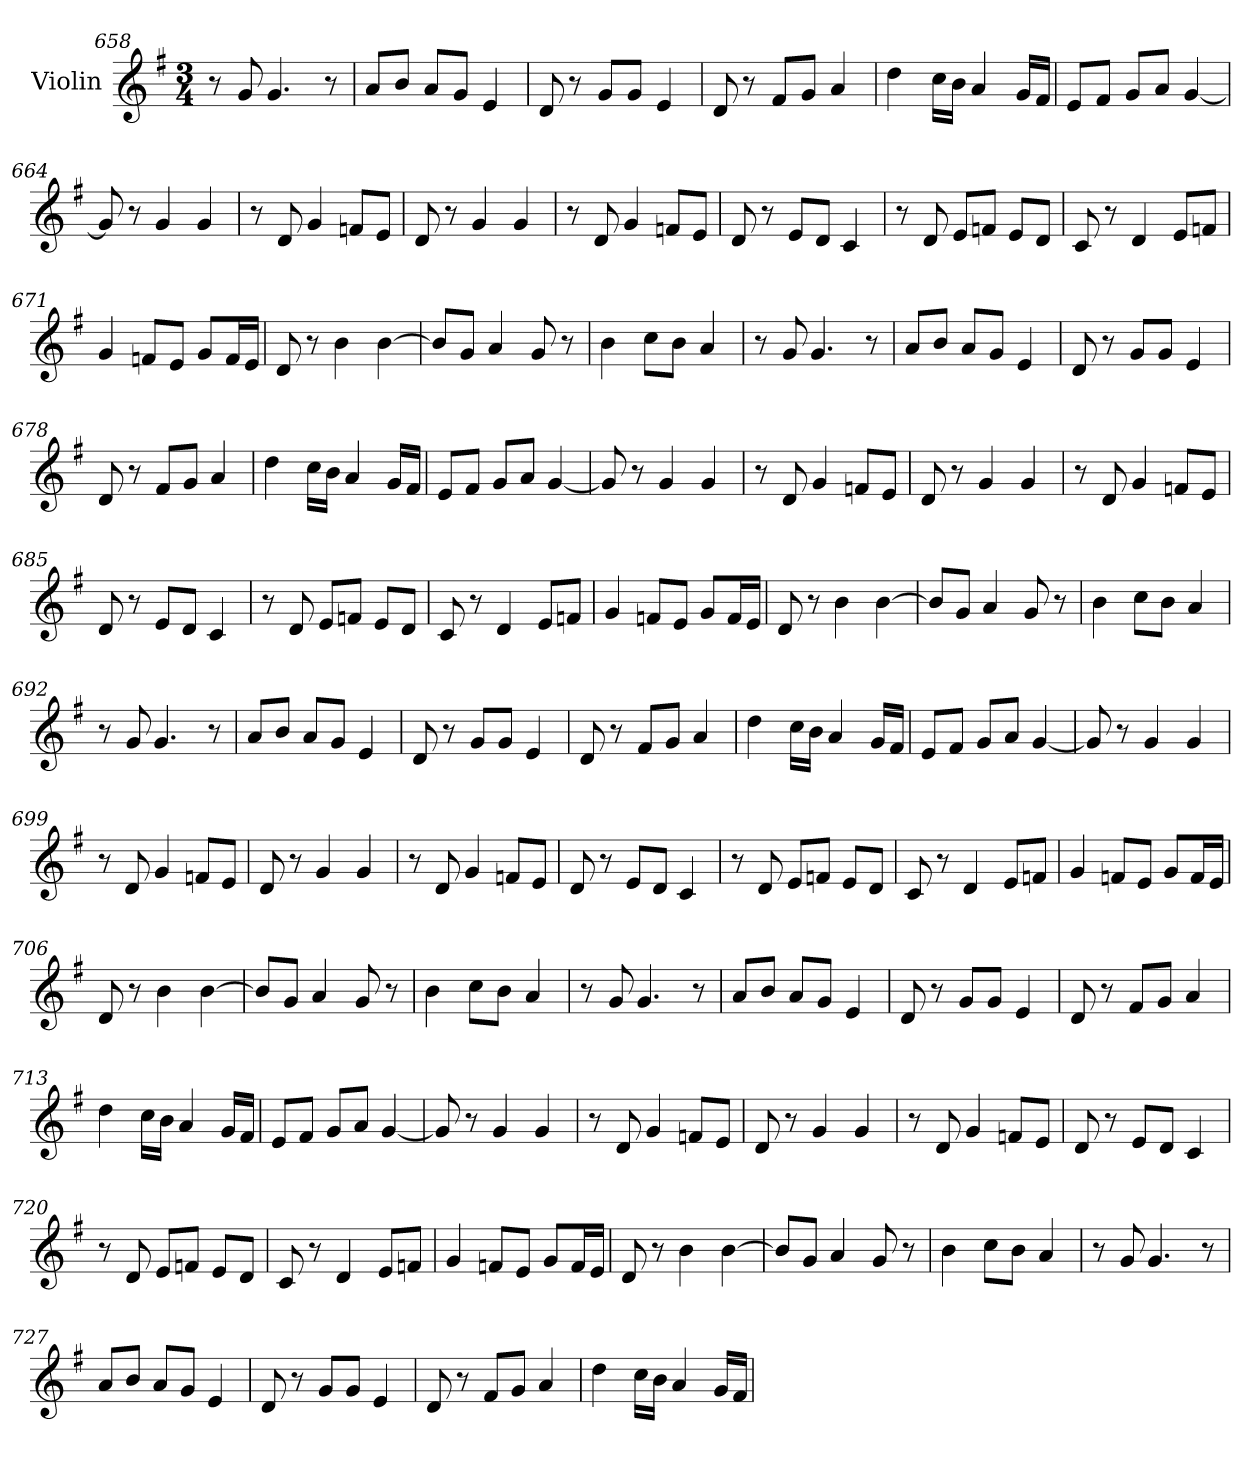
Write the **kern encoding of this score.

**kern
*part1
*staff1
*I"Violin
!!LO:LB:g=z
*clefG2
*k[f#]
*G:
*M3/4
=658
8r
8g/
4.g/
8r
=659
8a/L
8b/J
8a/L
8g/J
4e/
=660
8d/
8r
8g/L
8g/J
4e/
=661
8d/
8r
8f#/L
8g/J
4a/
=662
4dd\
16cc\LL
16b\JJ
4a/
16g/LL
16f#/JJ
=663
8e/L
8f#/J
8g/L
8a/J
[4g/
!!LO:LB:g=z
=664
8g/]
8r
4g/
4g/
=665
8r
8d/
4g/
8fn/L
8e/J
=666
8d/
8r
4g/
4g/
=667
8r
8d/
4g/
8fn/L
8e/J
=668
8d/
8r
8e/L
8d/J
4c/
=669
8r
8d/
8e/L
8fn/J
8e/L
8d/J
!!LO:LB:g=z
=670
8c/
8r
4d/
8e/L
8fn/J
=671
4g/
8fn/L
8e/J
8g/L
16f/L
16e/JJ
=672
8d/
8r
4b\
[4b\
=673
8b/L]
8g/J
4a/
8g/
8r
=674
4b\
8cc\L
8b\J
4a/
=675
8r
8g/
4.g/
8r
!!LO:PB:g=z
=676
8a/L
8b/J
8a/L
8g/J
4e/
=677
8d/
8r
8g/L
8g/J
4e/
=678
8d/
8r
8f#/L
8g/J
4a/
=679
4dd\
16cc\LL
16b\JJ
4a/
16g/LL
16f#/JJ
=680
8e/L
8f#/J
8g/L
8a/J
[4g/
=681
8g/]
8r
4g/
4g/
!!LO:LB:g=z
=682
8r
8d/
4g/
8fn/L
8e/J
=683
8d/
8r
4g/
4g/
=684
8r
8d/
4g/
8fn/L
8e/J
=685
8d/
8r
8e/L
8d/J
4c/
=686
8r
8d/
8e/L
8fn/J
8e/L
8d/J
=687
8c/
8r
4d/
8e/L
8fn/J
!!LO:LB:g=z
=688
4g/
8fn/L
8e/J
8g/L
16f/L
16e/JJ
=689
8d/
8r
4b\
[4b\
=690
8b/L]
8g/J
4a/
8g/
8r
=691
4b\
8cc\L
8b\J
4a/
=692
8r
8g/
4.g/
8r
=693
8a/L
8b/J
8a/L
8g/J
4e/
!!LO:LB:g=z
=694
8d/
8r
8g/L
8g/J
4e/
=695
8d/
8r
8f#/L
8g/J
4a/
=696
4dd\
16cc\LL
16b\JJ
4a/
16g/LL
16f#/JJ
=697
8e/L
8f#/J
8g/L
8a/J
[4g/
=698
8g/]
8r
4g/
4g/
=699
8r
8d/
4g/
8fn/L
8e/J
!!LO:LB:g=z
=700
8d/
8r
4g/
4g/
=701
8r
8d/
4g/
8fn/L
8e/J
=702
8d/
8r
8e/L
8d/J
4c/
=703
8r
8d/
8e/L
8fn/J
8e/L
8d/J
=704
8c/
8r
4d/
8e/L
8fn/J
=705
4g/
8fn/L
8e/J
8g/L
16f/L
16e/JJ
!!LO:LB:g=z
=706
8d/
8r
4b\
[4b\
=707
8b/L]
8g/J
4a/
8g/
8r
=708
4b\
8cc\L
8b\J
4a/
=709
8r
8g/
4.g/
8r
=710
8a/L
8b/J
8a/L
8g/J
4e/
=711
8d/
8r
8g/L
8g/J
4e/
!!LO:LB:g=z
=712
8d/
8r
8f#/L
8g/J
4a/
=713
4dd\
16cc\LL
16b\JJ
4a/
16g/LL
16f#/JJ
=714
8e/L
8f#/J
8g/L
8a/J
[4g/
=715
8g/]
8r
4g/
4g/
=716
8r
8d/
4g/
8fn/L
8e/J
=717
8d/
8r
4g/
4g/
!!LO:LB:g=z
=718
8r
8d/
4g/
8fn/L
8e/J
=719
8d/
8r
8e/L
8d/J
4c/
=720
8r
8d/
8e/L
8fn/J
8e/L
8d/J
=721
8c/
8r
4d/
8e/L
8fn/J
=722
4g/
8fn/L
8e/J
8g/L
16f/L
16e/JJ
=723
8d/
8r
4b\
[4b\
!!LO:PB:g=z
=724
8b/L]
8g/J
4a/
8g/
8r
=725
4b\
8cc\L
8b\J
4a/
=726
8r
8g/
4.g/
8r
=727
8a/L
8b/J
8a/L
8g/J
4e/
=728
8d/
8r
8g/L
8g/J
4e/
=729
8d/
8r
8f#/L
8g/J
4a/
!!LO:LB:g=z
=730
4dd\
16cc\LL
16b\JJ
4a/
16g/LL
16f#/JJ
=
*-
